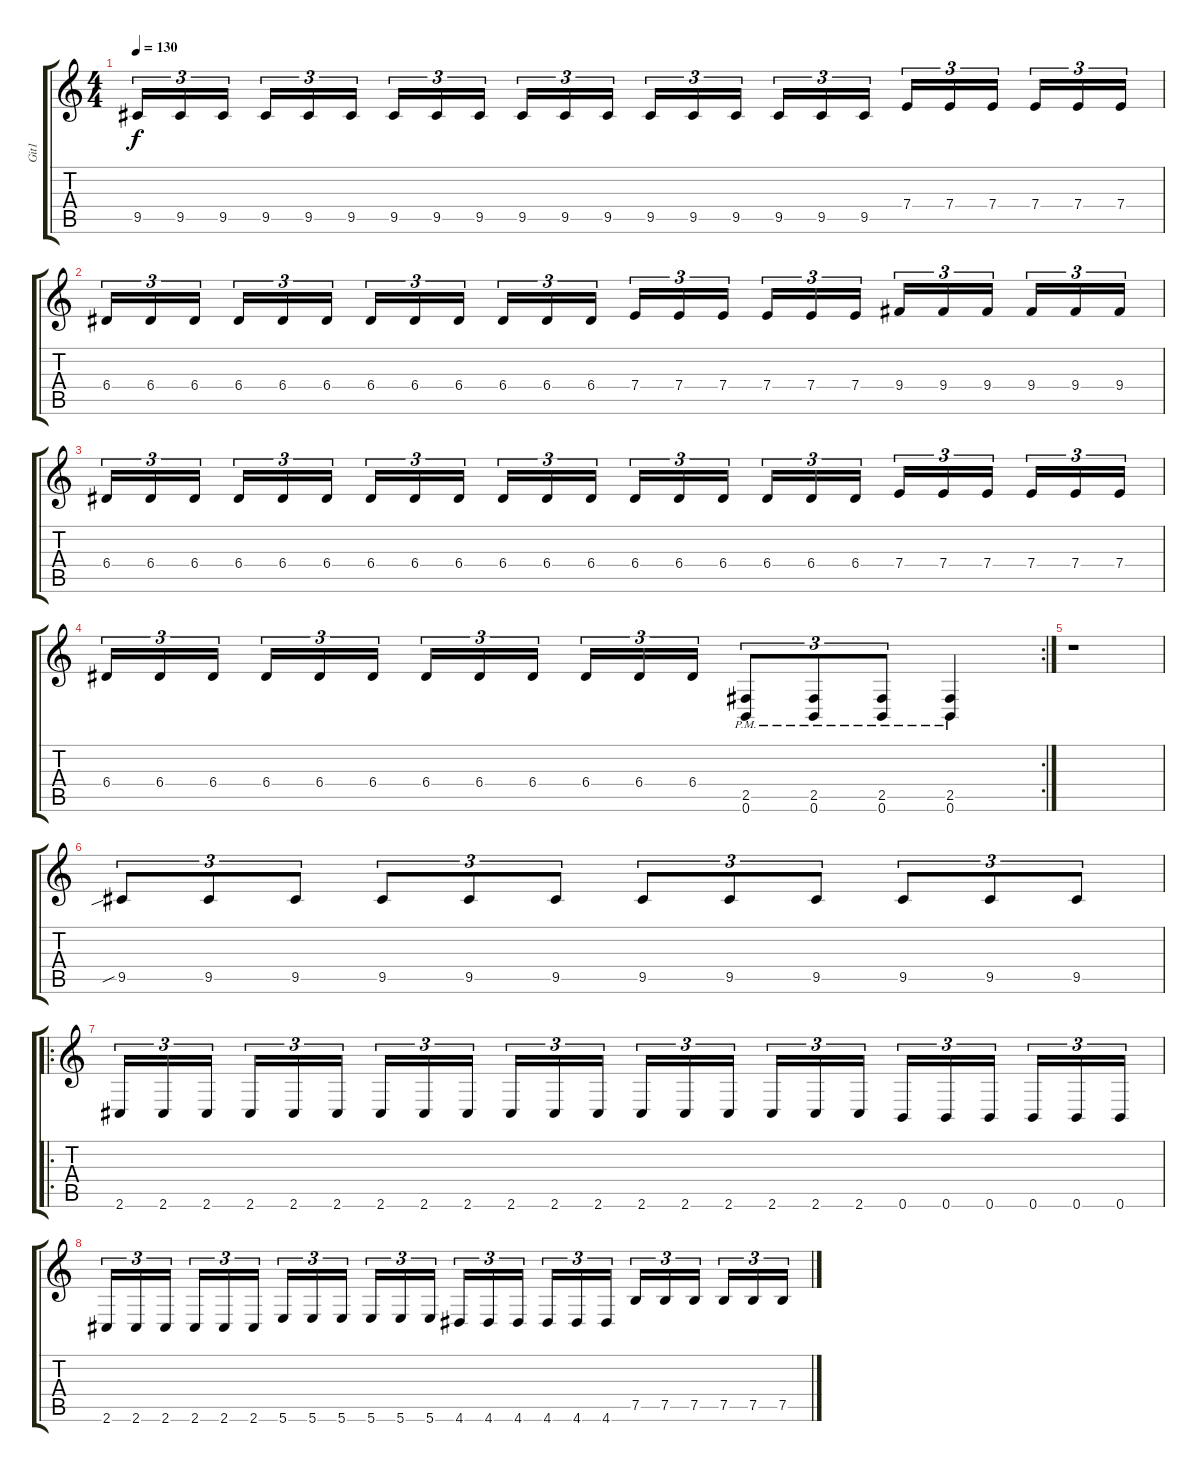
\track ("Git1" "Git1") {instrument distortionguitar}
\staff {score tabs}
\tuning (B3 Gb3 D3 A2 E2 B1) {hide}
\ts (4 4)
\tempo 130
\clef g2
\ks c
9.5.16{tu (3 2) dy f} 9.5.16{tu (3 2)} 9.5.16{tu (3 2)} 9.5.16{tu (3 2)} 9.5.16{tu (3 2)} 9.5.16{tu (3 2)} 9.5.16{tu (3 2)} 9.5.16{tu (3 2)} 9.5.16{tu (3 2)} 9.5.16{tu (3 2)} 9.5.16{tu (3 2)} 9.5.16{tu (3 2)} 9.5.16{tu (3 2)} 9.5.16{tu (3 2)} 9.5.16{tu (3 2)} 9.5.16{tu (3 2)} 9.5.16{tu (3 2)} 9.5.16{tu (3 2)} 7.4.16{tu (3 2)} 7.4.16{tu (3 2)} 7.4.16{tu (3 2)} 7.4.16{tu (3 2)} 7.4.16{tu (3 2)} 7.4.16{tu (3 2)} |
6.4.16{tu (3 2)} 6.4.16{tu (3 2)} 6.4.16{tu (3 2)} 6.4.16{tu (3 2)} 6.4.16{tu (3 2)} 6.4.16{tu (3 2)} 6.4.16{tu (3 2)} 6.4.16{tu (3 2)} 6.4.16{tu (3 2)} 6.4.16{tu (3 2)} 6.4.16{tu (3 2)} 6.4.16{tu (3 2)} 7.4.16{tu (3 2)} 7.4.16{tu (3 2)} 7.4.16{tu (3 2)} 7.4.16{tu (3 2)} 7.4.16{tu (3 2)} 7.4.16{tu (3 2)} 9.4.16{tu (3 2)} 9.4.16{tu (3 2)} 9.4.16{tu (3 2)} 9.4.16{tu (3 2)} 9.4.16{tu (3 2)} 9.4.16{tu (3 2)} |
6.4.16{tu (3 2)} 6.4.16{tu (3 2)} 6.4.16{tu (3 2)} 6.4.16{tu (3 2)} 6.4.16{tu (3 2)} 6.4.16{tu (3 2)} 6.4.16{tu (3 2)} 6.4.16{tu (3 2)} 6.4.16{tu (3 2)} 6.4.16{tu (3 2)} 6.4.16{tu (3 2)} 6.4.16{tu (3 2)} 6.4.16{tu (3 2)} 6.4.16{tu (3 2)} 6.4.16{tu (3 2)} 6.4.16{tu (3 2)} 6.4.16{tu (3 2)} 6.4.16{tu (3 2)} 7.4.16{tu (3 2)} 7.4.16{tu (3 2)} 7.4.16{tu (3 2)} 7.4.16{tu (3 2)} 7.4.16{tu (3 2)} 7.4.16{tu (3 2)} |
\rc 2
6.4.16{tu (3 2)} 6.4.16{tu (3 2)} 6.4.16{tu (3 2)} 6.4.16{tu (3 2)} 6.4.16{tu (3 2)} 6.4.16{tu (3 2)} 6.4.16{tu (3 2)} 6.4.16{tu (3 2)} 6.4.16{tu (3 2)} 6.4.16{tu (3 2)} 6.4.16{tu (3 2)} 6.4.16{tu (3 2)} (2.5{pm} 0.6{pm}).8{tu (3 2)} (2.5{pm} 0.6{pm}).8{tu (3 2)} (2.5{pm} 0.6{pm}).8{tu (3 2)} (2.5{pm} 0.6{pm}).4 |
r.1 |
9.5{sib}.8{tu (3 2)} 9.5.8{tu (3 2)} 9.5.8{tu (3 2)} 9.5.8{tu (3 2)} 9.5.8{tu (3 2)} 9.5.8{tu (3 2)} 9.5.8{tu (3 2)} 9.5.8{tu (3 2)} 9.5.8{tu (3 2)} 9.5.8{tu (3 2)} 9.5.8{tu (3 2)} 9.5.8{tu (3 2)} |
\ro
2.6.16{tu (3 2)} 2.6.16{tu (3 2)} 2.6.16{tu (3 2)} 2.6.16{tu (3 2)} 2.6.16{tu (3 2)} 2.6.16{tu (3 2)} 2.6.16{tu (3 2)} 2.6.16{tu (3 2)} 2.6.16{tu (3 2)} 2.6.16{tu (3 2)} 2.6.16{tu (3 2)} 2.6.16{tu (3 2)} 2.6.16{tu (3 2)} 2.6.16{tu (3 2)} 2.6.16{tu (3 2)} 2.6.16{tu (3 2)} 2.6.16{tu (3 2)} 2.6.16{tu (3 2)} 0.6.16{tu (3 2)} 0.6.16{tu (3 2)} 0.6.16{tu (3 2)} 0.6.16{tu (3 2)} 0.6.16{tu (3 2)} 0.6.16{tu (3 2)} |
2.6.16{tu (3 2)} 2.6.16{tu (3 2)} 2.6.16{tu (3 2)} 2.6.16{tu (3 2)} 2.6.16{tu (3 2)} 2.6.16{tu (3 2)} 5.6.16{tu (3 2)} 5.6.16{tu (3 2)} 5.6.16{tu (3 2)} 5.6.16{tu (3 2)} 5.6.16{tu (3 2)} 5.6.16{tu (3 2)} 4.6.16{tu (3 2)} 4.6.16{tu (3 2)} 4.6.16{tu (3 2)} 4.6.16{tu (3 2)} 4.6.16{tu (3 2)} 4.6.16{tu (3 2)} 7.5.16{tu (3 2)} 7.5.16{tu (3 2)} 7.5.16{tu (3 2)} 7.5.16{tu (3 2)} 7.5.16{tu (3 2)} 7.5.16{tu (3 2)}
